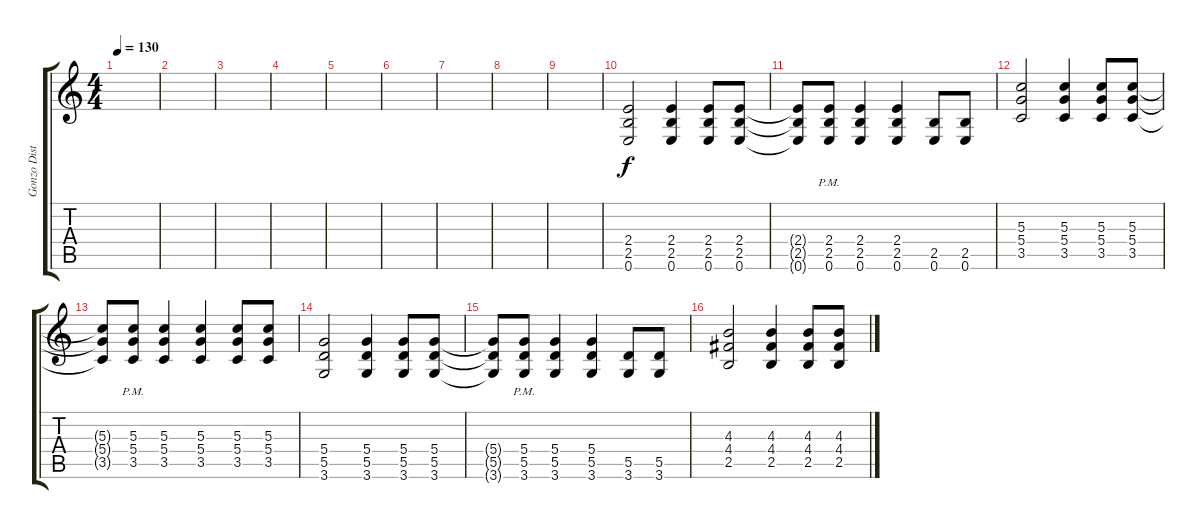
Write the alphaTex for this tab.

\track ("Gonzo Distortion Guitar" "Gonzo Dist") {instrument overdrivenguitar}
\staff {score tabs}
\tuning (E4 B3 G3 D3 A2 E2) {hide}
\ts (4 4)
\tempo 130
\clef g2
\ks c
|
|
|
|
|
|
|
|
|
(2.4 2.5 0.6).2 (2.4 2.5 0.6).4 (2.4 2.5 0.6).8 (2.4 2.5 0.6).8 |
(2.4{t} 2.5{t} 0.6{t}).8 (2.4{pm} 2.5{pm} 0.6{pm}).8 (2.4 2.5 0.6).4 (2.4 2.5 0.6).4 (2.5 0.6).8 (2.5 0.6).8 |
(5.3 5.4 3.5).2 (5.3 5.4 3.5).4 (5.3 5.4 3.5).8 (5.3 5.4 3.5).8 |
(5.3{t} 5.4{t} 3.5{t}).8 (5.3{pm} 5.4{pm} 3.5{pm}).8 (5.3 5.4 3.5).4 (5.3 5.4 3.5).4 (5.3 5.4 3.5).8 (5.3 5.4 3.5).8 |
(5.4 5.5 3.6).2 (5.4 5.5 3.6).4 (5.4 5.5 3.6).8 (5.4 5.5 3.6).8 |
(5.4{t} 5.5{t} 3.6{t}).8 (5.4{pm} 5.5{pm} 3.6{pm}).8 (5.4 5.5 3.6).4 (5.4 5.5 3.6).4 (5.5 3.6).8 (5.5 3.6).8 |
(4.3 4.4 2.5).2 (4.3 4.4 2.5).4 (4.3 4.4 2.5).8 (4.3 4.4 2.5).8
